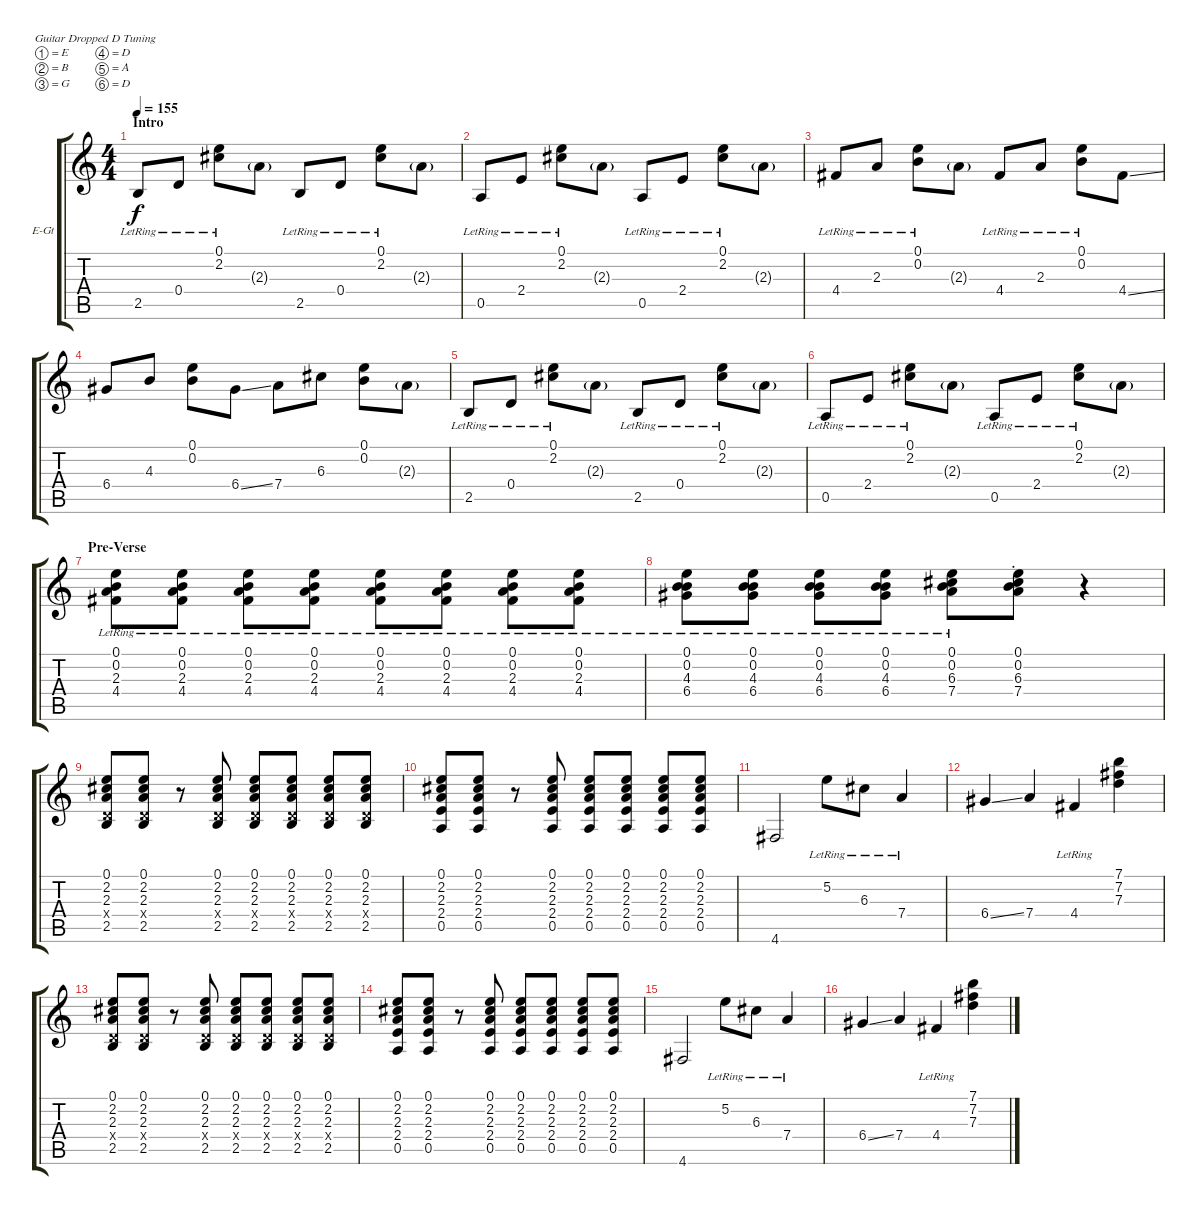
\bracketExtendMode groupsimilarinstruments
\firstSystemTrackNameOrientation horizontal
\otherSystemsTrackNameOrientation horizontal
\track ("Guitar 1" "E-Gt") {instrument electricguitarclean}
\staff {score tabs}
\tuning (E4 B3 G3 D3 A2 D2)
\ts (4 4)
\section ("" "Intro")
\tempo 155
\clef g2
\ks c
2.5{lr}.8{dy f instrument electricguitarclean} 0.4{lr}.8 (0.1{lr} 2.2{lr}).8 2.3{g}.8 2.5{lr}.8 0.4{lr}.8 (0.1{lr} 2.2{lr}).8 2.3{g}.8 |
0.5{lr}.8 2.4{lr}.8 (0.1{lr} 2.2{lr}).8 2.3{g}.8 0.5{lr}.8 2.4{lr}.8 (0.1{lr} 2.2{lr}).8 2.3{g}.8 |
4.4{lr}.8 2.3{lr}.8 (0.1{lr} 0.2{lr}).8 2.3{g}.8 4.4{lr}.8 2.3{lr}.8 (0.1{lr} 0.2{lr}).8 4.4{ss}.8 |
6.4.8 4.3.8 (0.1 0.2).8 6.4{ss}.8 7.4.8 6.3.8 (0.1 0.2).8 2.3{g}.8 |
2.5{lr}.8 0.4{lr}.8 (0.1{lr} 2.2{lr}).8 2.3{g}.8 2.5{lr}.8 0.4{lr}.8 (0.1{lr} 2.2{lr}).8 2.3{g}.8 |
0.5{lr}.8 2.4{lr}.8 (0.1{lr} 2.2{lr}).8 2.3{g}.8 0.5{lr}.8 2.4{lr}.8 (0.1{lr} 2.2{lr}).8 2.3{g}.8 |
\section ("" "Pre-Verse")
(0.1{lr} 0.2{lr} 2.3{lr} 4.4{lr}).8 (0.1{lr} 0.2{lr} 2.3{lr} 4.4{lr}).8 (0.1{lr} 0.2{lr} 2.3{lr} 4.4{lr}).8 (0.1{lr} 0.2{lr} 2.3{lr} 4.4{lr}).8 (0.1{lr} 0.2{lr} 2.3{lr} 4.4{lr}).8 (0.1{lr} 0.2{lr} 2.3{lr} 4.4{lr}).8 (0.1{lr} 0.2{lr} 2.3{lr} 4.4{lr}).8 (0.1{lr} 0.2{lr} 2.3{lr} 4.4{lr}).8 |
(0.1{lr} 0.2{lr} 4.3{lr} 6.4{lr}).8 (0.1{lr} 0.2{lr} 4.3{lr} 6.4{lr}).8 (0.1{lr} 0.2{lr} 4.3{lr} 6.4{lr}).8 (0.1{lr} 0.2{lr} 4.3{lr} 6.4{lr}).8 (0.1{lr} 0.2{lr} 6.3{lr} 7.4{lr}).8 (0.1{st} 0.2 6.3 7.4).8 r.4 |
(0.1 2.2 2.3 0.4{x} 2.5).8 (0.1 2.2 2.3 0.4{x} 2.5).8 r.8 (0.1 2.2 2.3 0.4{x} 2.5).8 (0.1 2.2 2.3 0.4{x} 2.5).8 (0.1 2.2 2.3 0.4{x} 2.5).8 (0.1 2.2 2.3 0.4{x} 2.5).8 (0.1 2.2 2.3 0.4{x} 2.5).8 |
(0.1 2.2 2.3 2.4 0.5).8 (0.1 2.2 2.3 2.4 0.5).8 r.8 (0.1 2.2 2.3 2.4 0.5).8 (0.1 2.2 2.3 2.4 0.5).8 (0.1 2.2 2.3 2.4 0.5).8 (0.1 2.2 2.3 2.4 0.5).8 (0.1 2.2 2.3 2.4 0.5).8 |
4.6.2 5.2{lr}.8 6.3{lr}.8 7.4{lr}.4 |
6.4{ss}.4 7.4.4 4.4{lr}.4 (7.1 7.2 7.3).4 |
(0.1 2.2 2.3 0.4{x} 2.5).8 (0.1 2.2 2.3 0.4{x} 2.5).8 r.8 (0.1 2.2 2.3 0.4{x} 2.5).8 (0.1 2.2 2.3 0.4{x} 2.5).8 (0.1 2.2 2.3 0.4{x} 2.5).8 (0.1 2.2 2.3 0.4{x} 2.5).8 (0.1 2.2 2.3 0.4{x} 2.5).8 |
(0.1 2.2 2.3 2.4 0.5).8 (0.1 2.2 2.3 2.4 0.5).8 r.8 (0.1 2.2 2.3 2.4 0.5).8 (0.1 2.2 2.3 2.4 0.5).8 (0.1 2.2 2.3 2.4 0.5).8 (0.1 2.2 2.3 2.4 0.5).8 (0.1 2.2 2.3 2.4 0.5).8 |
4.6.2 5.2{lr}.8 6.3{lr}.8 7.4{lr}.4 |
6.4{ss}.4 7.4.4 4.4{lr}.4 (7.1 7.2 7.3).4
